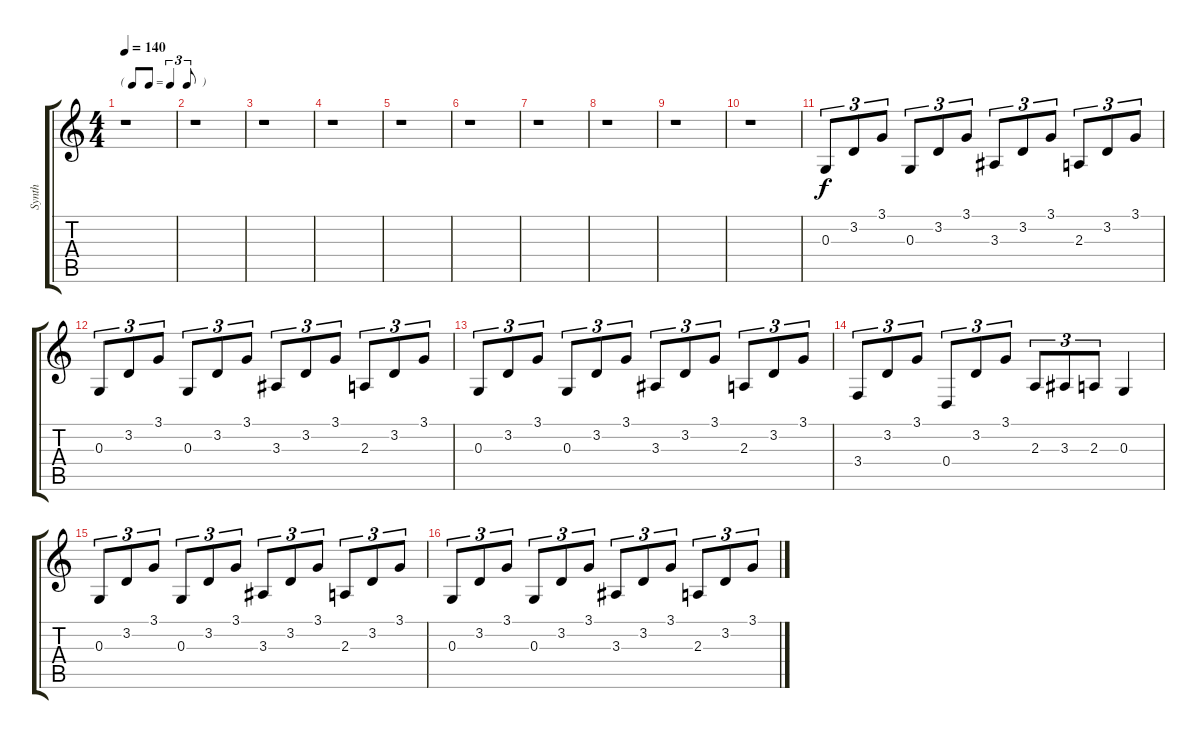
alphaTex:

\track ("Synth" "Synth") {instrument choiraahs}
\staff {score tabs}
\tuning (E4 B3 G3 D3 A2 D2) {hide}
\ts (4 4)
\tf triplet8th
\tempo 140
\clef g2
\ks c
r.1{dy f} |
r.1 |
r.1 |
r.1 |
r.1 |
r.1 |
r.1 |
r.1 |
r.1 |
r.1 |
0.3.8{tu (3 2) volume 11 balance 8 instrument fx4atmosphere} 3.2.8{tu (3 2)} 3.1.8{tu (3 2)} 0.3.8{tu (3 2)} 3.2.8{tu (3 2)} 3.1.8{tu (3 2)} 3.3.8{tu (3 2)} 3.2.8{tu (3 2)} 3.1.8{tu (3 2)} 2.3.8{tu (3 2)} 3.2.8{tu (3 2)} 3.1.8{tu (3 2)} |
0.3.8{tu (3 2)} 3.2.8{tu (3 2)} 3.1.8{tu (3 2)} 0.3.8{tu (3 2)} 3.2.8{tu (3 2)} 3.1.8{tu (3 2)} 3.3.8{tu (3 2)} 3.2.8{tu (3 2)} 3.1.8{tu (3 2)} 2.3.8{tu (3 2)} 3.2.8{tu (3 2)} 3.1.8{tu (3 2)} |
0.3.8{tu (3 2)} 3.2.8{tu (3 2)} 3.1.8{tu (3 2)} 0.3.8{tu (3 2)} 3.2.8{tu (3 2)} 3.1.8{tu (3 2)} 3.3.8{tu (3 2)} 3.2.8{tu (3 2)} 3.1.8{tu (3 2)} 2.3.8{tu (3 2)} 3.2.8{tu (3 2)} 3.1.8{tu (3 2)} |
3.4.8{tu (3 2)} 3.2.8{tu (3 2)} 3.1.8{tu (3 2)} 0.4.8{tu (3 2)} 3.2.8{tu (3 2)} 3.1.8{tu (3 2)} 2.3.8{tu (3 2)} 3.3.8{tu (3 2)} 2.3.8{tu (3 2)} 0.3.4 |
0.3.8{tu (3 2)} 3.2.8{tu (3 2)} 3.1.8{tu (3 2)} 0.3.8{tu (3 2)} 3.2.8{tu (3 2)} 3.1.8{tu (3 2)} 3.3.8{tu (3 2)} 3.2.8{tu (3 2)} 3.1.8{tu (3 2)} 2.3.8{tu (3 2)} 3.2.8{tu (3 2)} 3.1.8{tu (3 2)} |
0.3.8{tu (3 2)} 3.2.8{tu (3 2)} 3.1.8{tu (3 2)} 0.3.8{tu (3 2)} 3.2.8{tu (3 2)} 3.1.8{tu (3 2)} 3.3.8{tu (3 2)} 3.2.8{tu (3 2)} 3.1.8{tu (3 2)} 2.3.8{tu (3 2)} 3.2.8{tu (3 2)} 3.1.8{tu (3 2)}
